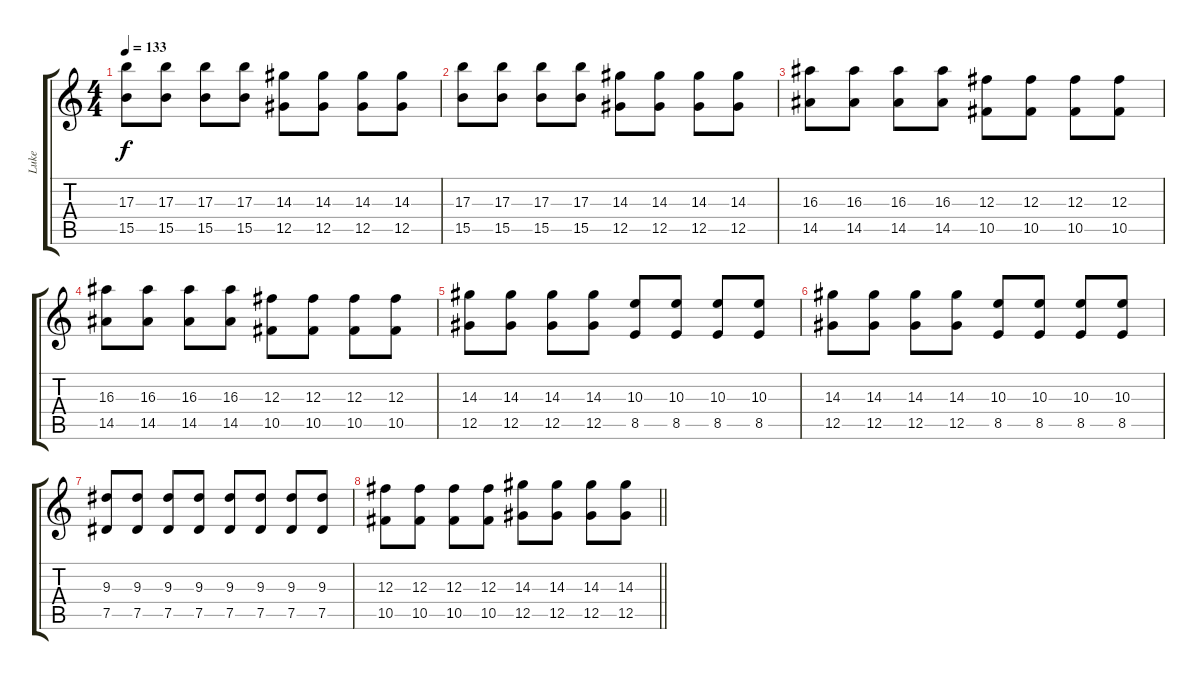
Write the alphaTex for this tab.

\track ("Luke" "Luke") {instrument overdrivenguitar}
\staff {score tabs}
\tuning (Eb4 Bb3 Gb3 Db3 Ab2 Eb2) {hide}
\ts (4 4)
\tempo 133
\clef g2
\ks c
(17.3 15.5).8{dy f} (17.3 15.5).8 (17.3 15.5).8 (17.3 15.5).8 (14.3 12.5).8 (14.3 12.5).8 (14.3 12.5).8 (14.3 12.5).8 |
(17.3 15.5).8 (17.3 15.5).8 (17.3 15.5).8 (17.3 15.5).8 (14.3 12.5).8 (14.3 12.5).8 (14.3 12.5).8 (14.3 12.5).8 |
(16.3 14.5).8 (16.3 14.5).8 (16.3 14.5).8 (16.3 14.5).8 (12.3 10.5).8 (12.3 10.5).8 (12.3 10.5).8 (12.3 10.5).8 |
(16.3 14.5).8 (16.3 14.5).8 (16.3 14.5).8 (16.3 14.5).8 (12.3 10.5).8 (12.3 10.5).8 (12.3 10.5).8 (12.3 10.5).8 |
(14.3 12.5).8 (14.3 12.5).8 (14.3 12.5).8 (14.3 12.5).8 (10.3 8.5).8 (10.3 8.5).8 (10.3 8.5).8 (10.3 8.5).8 |
(14.3 12.5).8 (14.3 12.5).8 (14.3 12.5).8 (14.3 12.5).8 (10.3 8.5).8 (10.3 8.5).8 (10.3 8.5).8 (10.3 8.5).8 |
(9.3 7.5).8 (9.3 7.5).8 (9.3 7.5).8 (9.3 7.5).8 (9.3 7.5).8 (9.3 7.5).8 (9.3 7.5).8 (9.3 7.5).8 |
\barLineRight lightlight
(12.3 10.5).8 (12.3 10.5).8 (12.3 10.5).8 (12.3 10.5).8 (14.3 12.5).8 (14.3 12.5).8 (14.3 12.5).8 (14.3 12.5).8
